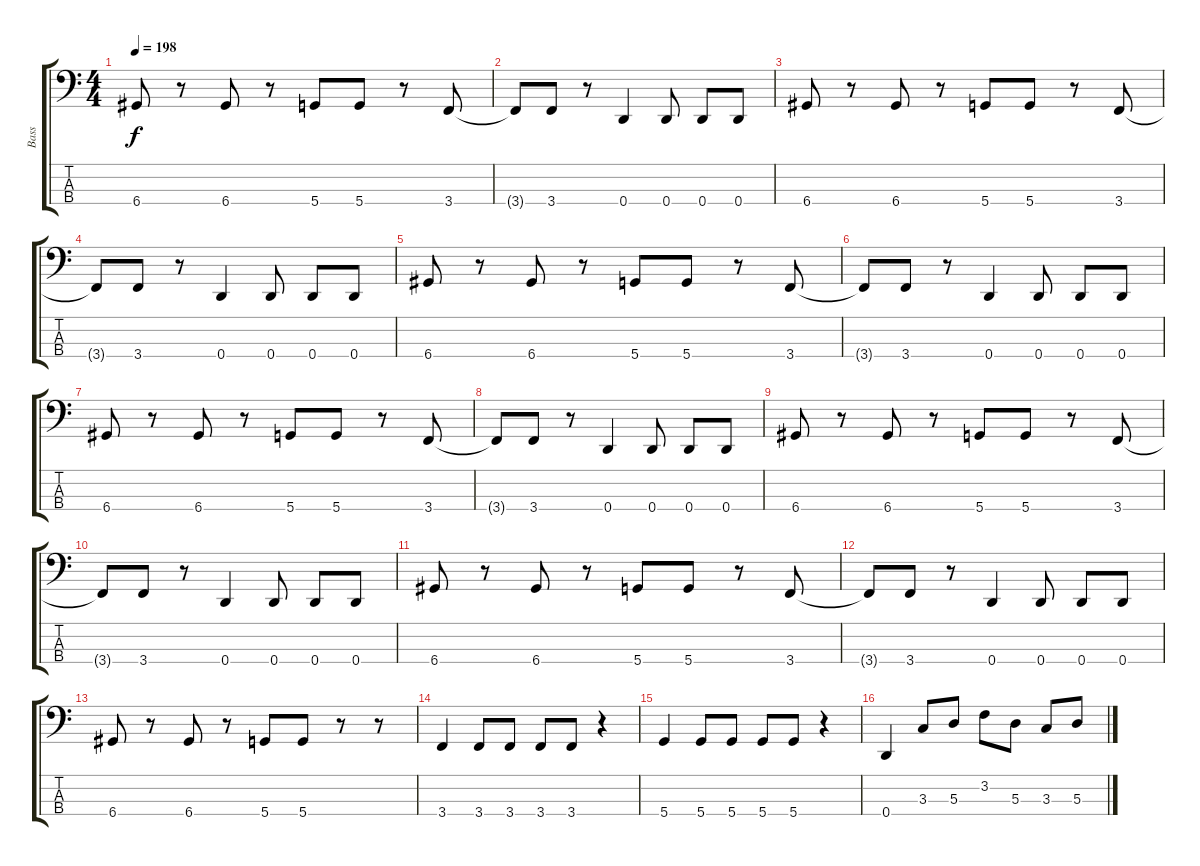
\track ("Bass" "Bass") {instrument electricbasspick}
\staff {score tabs}
\tuning (G2 D2 A1 D1) {hide}
\ts (4 4)
\tempo 198
\clef f4
\ks c
6.4.8{dy f} r.8 6.4.8 r.8 5.4.8 5.4.8 r.8 3.4.8 |
3.4{t}.8 3.4.8 r.8 0.4.4 0.4.8 0.4.8 0.4.8 |
6.4.8 r.8 6.4.8 r.8 5.4.8 5.4.8 r.8 3.4.8 |
3.4{t}.8 3.4.8 r.8 0.4.4 0.4.8 0.4.8 0.4.8 |
6.4.8 r.8 6.4.8 r.8 5.4.8 5.4.8 r.8 3.4.8 |
3.4{t}.8 3.4.8 r.8 0.4.4 0.4.8 0.4.8 0.4.8 |
6.4.8 r.8 6.4.8 r.8 5.4.8 5.4.8 r.8 3.4.8 |
3.4{t}.8 3.4.8 r.8 0.4.4 0.4.8 0.4.8 0.4.8 |
6.4.8 r.8 6.4.8 r.8 5.4.8 5.4.8 r.8 3.4.8 |
3.4{t}.8 3.4.8 r.8 0.4.4 0.4.8 0.4.8 0.4.8 |
6.4.8 r.8 6.4.8 r.8 5.4.8 5.4.8 r.8 3.4.8 |
3.4{t}.8 3.4.8 r.8 0.4.4 0.4.8 0.4.8 0.4.8 |
6.4.8 r.8 6.4.8 r.8 5.4.8 5.4.8 r.8 r.8 |
3.4.4 3.4.8 3.4.8 3.4.8 3.4.8 r.4 |
5.4.4 5.4.8 5.4.8 5.4.8 5.4.8 r.4 |
0.4.4 3.3.8 5.3.8 3.2.8 5.3.8 3.3.8 5.3.8
